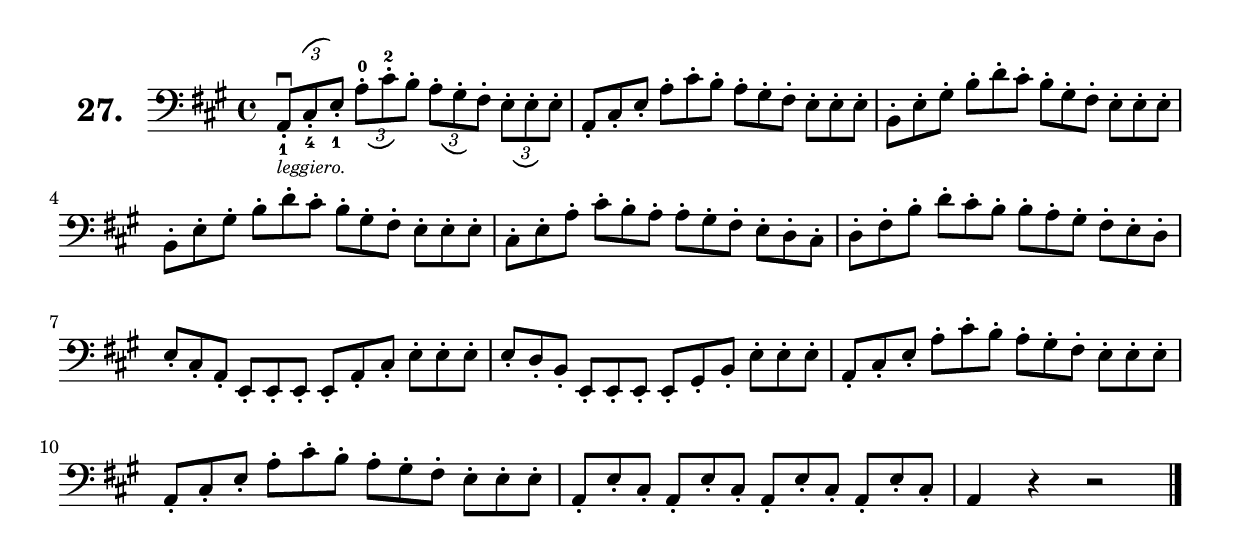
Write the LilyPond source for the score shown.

\version "2.18.2"

\include "../global-files/tuplet-bow.ily"

\score {
  \new StaffGroup = "" \with {
    instrumentName = \markup { \bold \huge { \larger "27." }}
  }
  <<
    \new Staff = "celloI" \with { midiInstrument = #"cello" }
    \relative c {
      \clef bass
      \key a \major
      \time 4/4

      \tuplet 3/2 4 {
        a8\downbow_1-._\markup \tiny \italic { "leggiero." }
          cis_4-. e_1-. a-0-. cis-2-. b-. a-. gis-. fis-. e-. e-. e-. | %01
  
        \omit TupletNumber
        \override TupletBracket.stencil = ##f
        a,-. cis-. e-. a-. cis-. b-. a-. gis-. fis-. e-. e-. e-.      | %02
        b-. e-. gis-. b-. d-. cis-. b-. gis-. fis-. e-. e-. e-.       | %03
        b-. e-. gis-. b-. d-. cis-. b-. gis-. fis-. e-. e-. e-.       | %04
        cis-. e-. a-. cis-. b-. a-. a-. gis-. fis-. e-. d-. cis-.     | %05
        d-. fis-. b-. d-. cis-. b-. b-. a-. gis-. fis-. e-. d-.       | %06
        e-. cis-. a-. e-. e-. e-. e-. a-. cis-. e-. e-. e-.           | %07
        e-. d-. b-. e,-. e-. e-. e-. gis-. b-. e-. e-. e-.            | %08
        a,-. cis-. e-. a-. cis-. b-. a-. gis-. fis-. e-. e-. e-.      | %09
        a,-. cis-. e-. a-. cis-. b-. a-. gis-. fis-. e-. e-. e-.      | %10
        a,-. e'-. cis-. a-. e'-. cis-. a-. e'-. cis-. a-. e'-. cis-.  | %11
      }
      a4 r r2 \bar "|."                                               | %12

    }
  >>
  \layout {
    \printTupletBow
  }
  \midi {}
  \header {
    composer = "Sebastian Lee"
    %opus = "Op. 70"
  }
}
